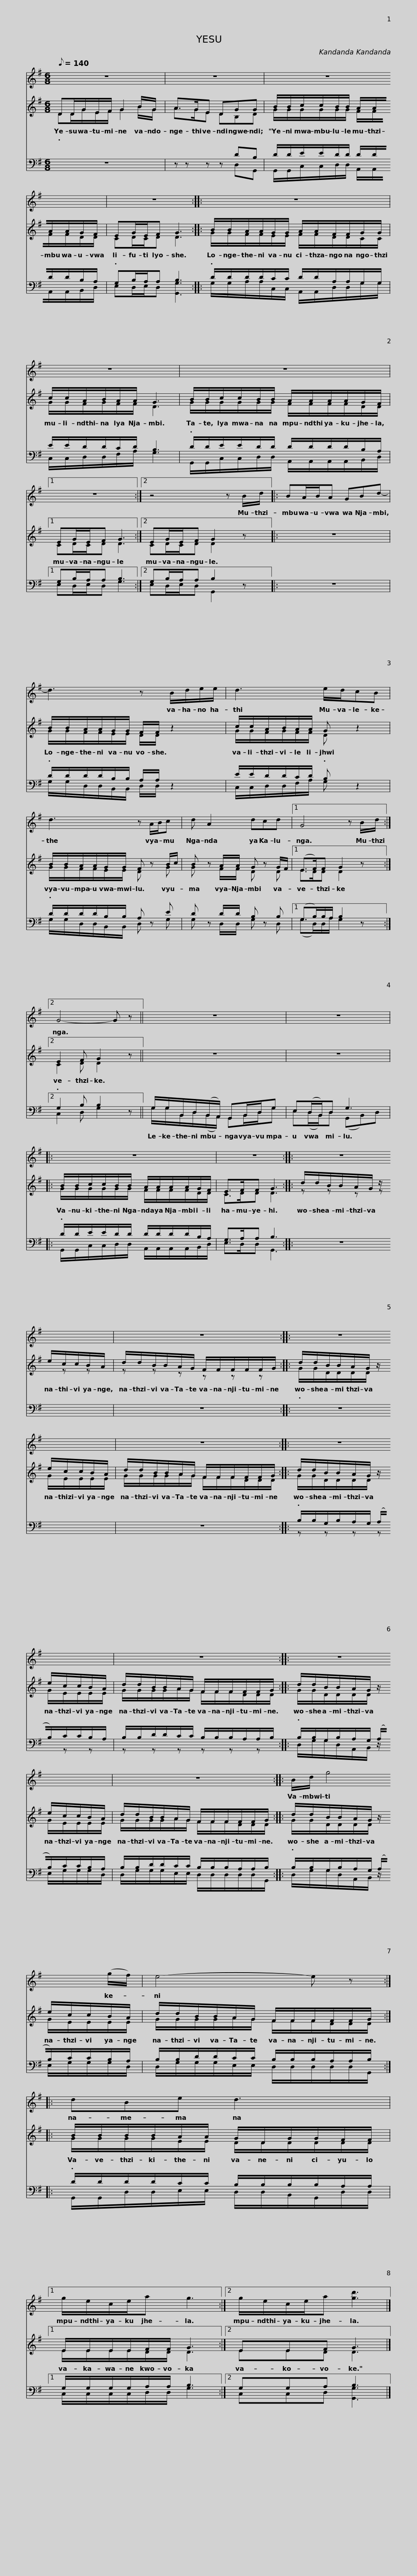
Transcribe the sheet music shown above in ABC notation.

X:1
%%score 1 ( 2 3 ) ( 4 5 )
L:1/8
Q:1/8=140
M:6/8
I:linebreak $
K:G
V:1 treble
V:2 treble
V:3 treble
V:4 bass
V:5 bass
V:1
 z6 | z6 |$ z6 | z6 ::$ z6 | %5
 z6 |$ z6 |1 z6 :|2 z4 z B/d/ |:$ BA/B/A GBd- | %10
 d3 z B/d/e/e/ |$ d3 e/d/cB | d3 z A/B/c | d A2 dcd |1$ G4 z B/d/ :|2 %15
 G4- G z || z6 | z6 |:$ z6 | z6 :: %20
 z6 |$ z6 :: z6 |$ z6 :: z6 |$ %25
 z6 :: z6 |$ z6 :: B/d/ g4 (g/f/) |$ e4- e z :: %30
 dBe d3 |1$ g/e/c/e/a g3 :|2 g/e/c/e/a [gd']3 |] %33
V:2
 DD/G/E/F/ G2 B/G/ | A>GE DGG |$ B/B/c/c/B/B/ A/A/A/A/G/F/ | EG/E/F G3 ::$ B/B/A/A/G/G/ A/A/F/F/G/G/ | %5
 c/c/A/B/A/A/ G3 |$ B/B/c/c/B/B/ A/A/A/A/G/F/ |1 EG/E/F G3 :|2 EG/E/F G2 z |:$ z6 | %10
 B/B/A/A/G/G/ F/F/ z2 |$ c/c/A/B/A/A/ G z2 | B/B/A/A/G/G/ F z B/c/ | B z A/A/ G z G/F/ |1$ (E>F)F G2 z :|2 %15
 E2 F G2 z || z6 | z6 |:$ B/B/c/c/B/B/ A/A/A/A/G/F/ | E>FF G3 :: %20
 d/d/B/B/A/G/ z/ e/c/c/B/A/ |$ d/d/B/B/A/G/ F/F/F/F/F/G/ :: d/d/B/B/A/G/ z/ e/c/c/B/A/ |$ d/d/B/B/A/G/ F/F/F/F/F/G/ :: d/d/B/B/A/G/ z/ e/c/c/B/A/ |$ %25
 d/d/B/B/A/G/ F/F/F/F/F/G/ :: d/d/B/B/A/G/ z/ e/c/c/B/A/ |$ d/d/B/B/A/G/ F/F/F/F/F/G/ :: d/d/B/B/A/G/ z/ e/c/c/B/A/ |$ d/d/B/B/A/G/ F/F/F/F/F/G/ :: %30
 B/B/B/B/A/A/ G/D/G/G/F/F/ |1$ E/E/E/E/F/F/ G3 :|2 EEF G3 |] %33
V:3
 DD/G/E/F/ G2 B/G/ | A>GE DB,D |$ G/G/G/G/G/G/ F/F/F/F/D/D/ | CD/C/D D3 ::$ G/G/F/F/E/E/ F/F/D/D/C/C/ | %5
 G/G/F/G/F/F/ D3 |$ G/G/G/G/G/G/ F/F/F/F/D/D/ |1 CD/C/D D3 :|2 CD/C/D D2 x |:$ x6 | %10
 G/G/F/F/E/E/ D/D/ x2 |$ G/G/F/G/F/F/ D x2 | G/G/F/F/E/E/ D x G | G x F/F/ D x D |1$ E>DD D2 x :|2 %15
 C2 D D2 x || x6 | x6 |:$ G/G/G/G/G/G/ F/F/F/F/D/D/ | C>DD D3 :: %20
 z z z z z z |$ z z z z z z :: G/G/D/D/D/D/ x/ G/E/E/E/E/ |$ G/G/G/G/A/G/ F/F/F/D/D/D/ :: G/G/D/D/D/D/ x/ G/E/E/E/E/ |$ %25
 G/G/G/G/A/G/ F/F/F/D/D/D/ :: G/G/D/D/D/D/ x/ G/E/E/E/E/ |$ G/G/G/G/A/G/ F/F/F/D/D/D/ :: G/G/D/D/D/D/ x/ G/E/E/E/E/ |$ G/G/G/G/A/G/ F/F/F/D/D/D/ :: %30
 G/G/G/G/E/E/ D/D/D/D/D/D/ |1$ E/E/E/E/D/D/ D3 :|2 EED D3 |] %33
V:4
 z6 | z z z z DB, |$ D/D/E/E/D/D/ D/D/D/D/B,/A,/ | G,B,/A,/A, B,3 ::$ D/D/D/D/C/C/ D/D/A,/A,/G,/G,/ | %5
 E/E/D/D/C/D/ B,3 |$ D/D/E/E/D/D/ D/D/D/D/B,/A,/ |1 G,B,/A,/A, B,3 :|2 G,B,/A,/A, B,2 z |:$ z6 | %10
 D/D/D/D/B,/B,/ A,/A,/ z2 |$ E/E/D/D/C/D/ B, z2 | D/D/D/D/B,/B,/ A, z E | D z D/D/ B, z B, |1$ (G,>B,)B,/A,/ B,2 z :|2 %15
 G,2 B, B,2 z || G,/G,/B,,/D,/(B,,/A,,/) G,,B,,/D,/G, | E,(D,/B,,/)D, G,3 |:$ D/D/E/E/D/D/ D/D/D/D/B,/A,/ | G,>A,A, B,3 :: %20
 z6 |$ z6 :: z6 |$ z6 :: B,/B,/G,/B,/A,/G,/ (A,/B,/)C/C/B,/A,/ |$ %25
 B,/B,/D/D/C/C/ B,/B,/B,/A,/A,/B,/ :: B,/B,/G,/B,/A,/G,/ (A,/B,/)C/C/B,/A,/ |$ B,/B,/D/D/C/C/ B,/B,/B,/A,/A,/B,/ :: B,/B,/G,/B,/A,/G,/ (A,/B,/)C/C/B,/A,/ |$ B,/B,/D/D/C/C/ B,/B,/B,/A,/A,/B,/ :: %30
 D/D/D/D/C/C/ B,/B,/B,/B,/A,/A,/ |1$ G,/G,/G,/G,/A,/A,/ B,3 :|2 G,G,A, B,3 |] %33
V:5
 x6 | x4 D,G,, |$ G,,/G,,/C,/C,/D,/D,/ A,,/A,,/A,,/A,,/B,,/D,/ | E,D,/E,/D, [G,,G,]3 ::$ G,/G,/A,/A,/C,/C,/ A,,/A,,/D,/D,/G,/G,/ | %5
 C,/C,/D,/D,/F,/A,/ G,3 |$ G,,/G,,/C,/C,/D,/D,/ A,,/A,,/A,,/A,,/B,,/D,/ |1 E,D,/E,/D, G,3 :|2 E,D,/E,/D, G,,2 x |:$ x6 | %10
 G,/G,/D,/D,/B,,/B,,/ D,/D,/ x2 |$ C,/C,/D,/D,/F,/A,/ G, x2 | G,/G,/D,/D,/B,,/B,,/ D, x G, | G, x D,/D,/ G, x D, |1$ (G,>D,)D,/A,/ G,2 x :|2 %15
 C,2 D, G,2 x || G,/G,/B,,/D,/(B,,/A,,/) G,,B,,/D,/G, | E,(D,/B,,/)D, (G,,B,,)D, |:$ G,,/G,,/C,/C,/D,/D,/ A,,/A,,/A,,/A,,/B,,/D,/ | E,>D,D, G,,3 :: %20
 x6 |$ x6 :: x6 |$ x6 :: z z z z z z |$ %25
 z z z z z z :: D,/G,/G,/D,/A,,/B,,/ z/ E,/G,/G,/G,/D,/ |$ D,/G,/G,/G,/E,/E,/ D,/D,/D,/D,/D,/G,,/ :: D,/G,/G,/D,/A,,/B,,/ z/ E,/G,/G,/G,/D,/ |$ D,/G,/G,/G,/E,/E,/ D,/D,/D,/D,/D,/G,,/ :: %30
 G,,/G,,/D,/D,/E,/E,/ D,/D,/B,,/G,,/D,/D,/ |1$ C,/C,/C,/C,/D,/D,/ G,3 :|2 C,C,D, [G,,G,]3 |] %33
